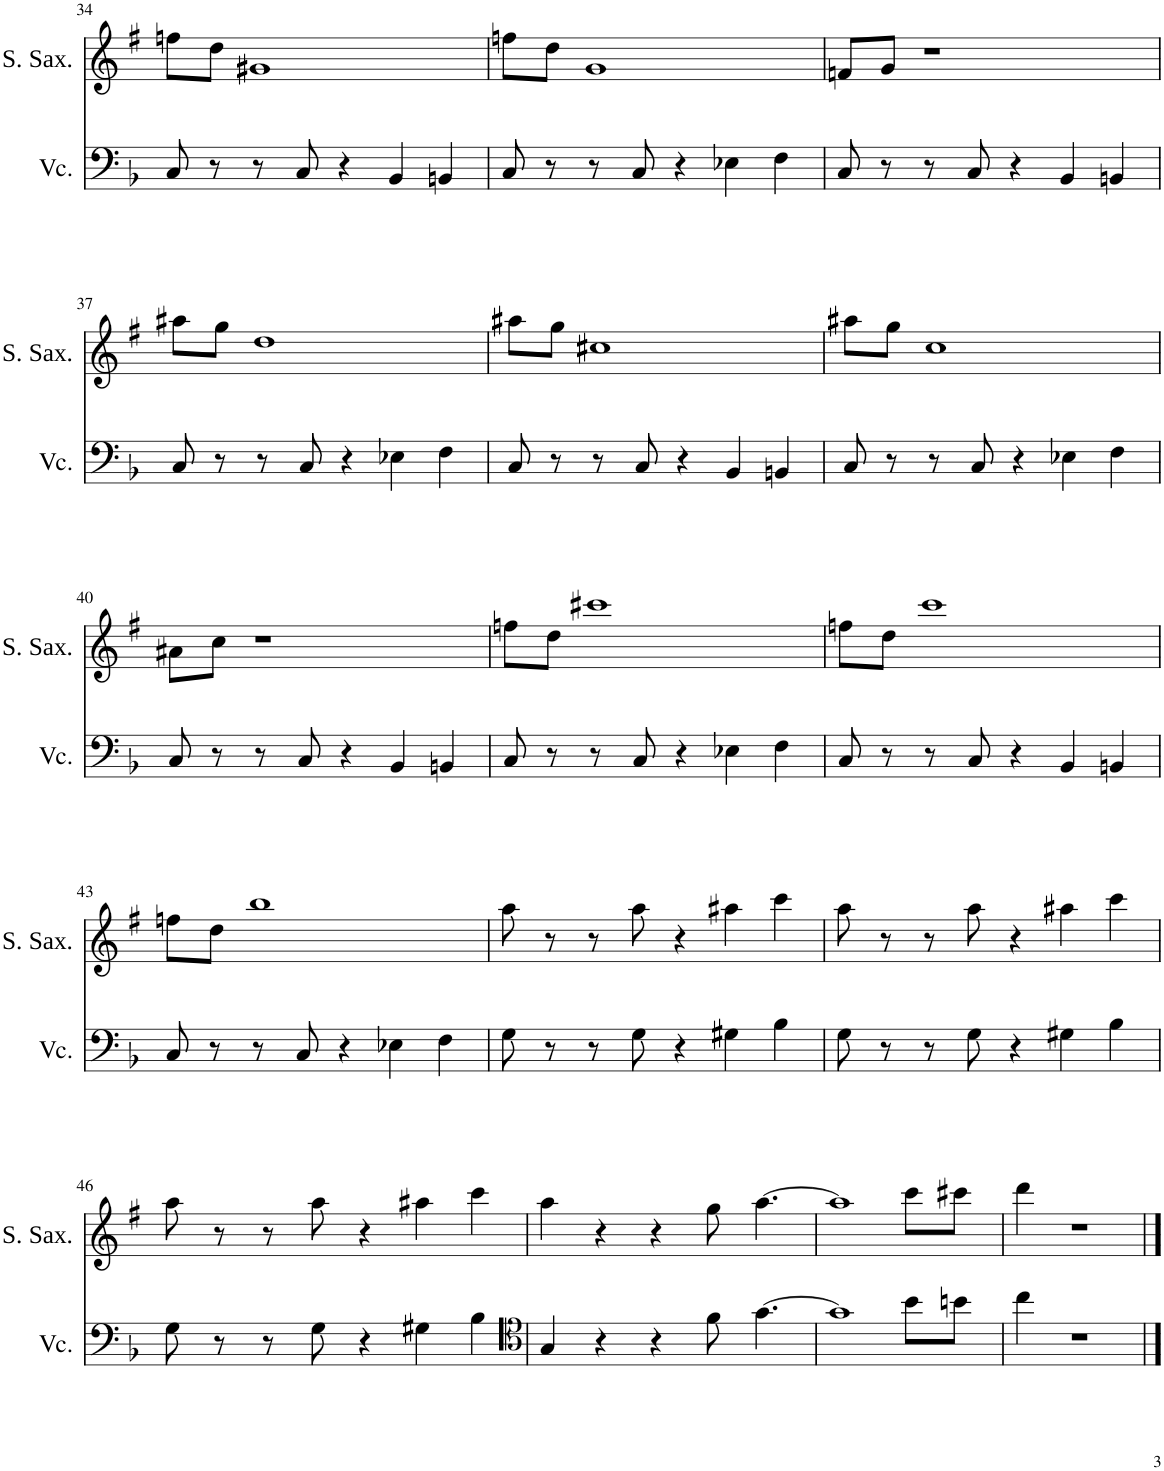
**kern	**kern
*part2	*part1
*staff2	*staff1
*I"Violoncello	*I"Soprano Saxophone
*I'Vc.	*I'S. Sax.
!!LO:PB:g=z
*clefF4	*clefG2
*	*Trd1c2
*k[b-]	*k[f#]
*M5/4	*M5/4
=34	=34
8C/	8ffn\L
8r	8dd\J
8r	1g#X
8C/	.
4r	.
4BB-/	.
4BBn/	.
=35	=35
8C/	8ffn\L
8r	8dd\J
8r	1g
8C/	.
4r	.
4E-X\	.
4F\	.
=36	=36
8C/	8fn/L
8r	8g/J
8r	1r
8C/	.
4r	.
4BB-/	.
4BBn/	.
!!LO:LB:g=z
=37	=37
8C/	8aa#X\L
8r	8gg\J
8r	1dd
8C/	.
4r	.
4E-X\	.
4F\	.
=38	=38
8C/	8aa#X\L
8r	8gg\J
8r	1cc#X
8C/	.
4r	.
4BB-/	.
4BBn/	.
=39	=39
8C/	8aa#X\L
8r	8gg\J
8r	1cc
8C/	.
4r	.
4E-X\	.
4F\	.
!!LO:LB:g=z
=40	=40
8C/	8a#X\L
8r	8cc\J
8r	1r
8C/	.
4r	.
4BB-/	.
4BBn/	.
=41	=41
8C/	8ffn\L
8r	8dd\J
8r	1ccc#X
8C/	.
4r	.
4E-X\	.
4F\	.
=42	=42
8C/	8ffn\L
8r	8dd\J
8r	1ccc
8C/	.
4r	.
4BB-/	.
4BBn/	.
!!LO:LB:g=z
=43	=43
8C/	8ffn\L
8r	8dd\J
8r	1bb
8C/	.
4r	.
4E-X\	.
4F\	.
=44	=44
8G\	8aa\
8r	8r
8r	8r
8G\	8aa\
4r	4r
4G#X\	4aa#X\
4B-\	4ccc\
=45	=45
8G\	8aa\
8r	8r
8r	8r
8G\	8aa\
4r	4r
4G#X\	4aa#X\
4B-\	4ccc\
!!LO:LB:g=z
=46	=46
8G\	8aa\
8r	8r
8r	8r
8G\	8aa\
4r	4r
4G#X\	4aa#X\
4B-\	4ccc\
=47	=47
*clefC4	*
4G/	4aa\
4r	4r
4r	4r
8f\	8gg\
[4.g\	[4.aa\
=48	=48
1g]	1aa]
8b-\L	8ccc\L
8bn\J	8ccc#X\J
=49	=49
4cc\	4ddd\
1r	1r
==	==
*-	*-
